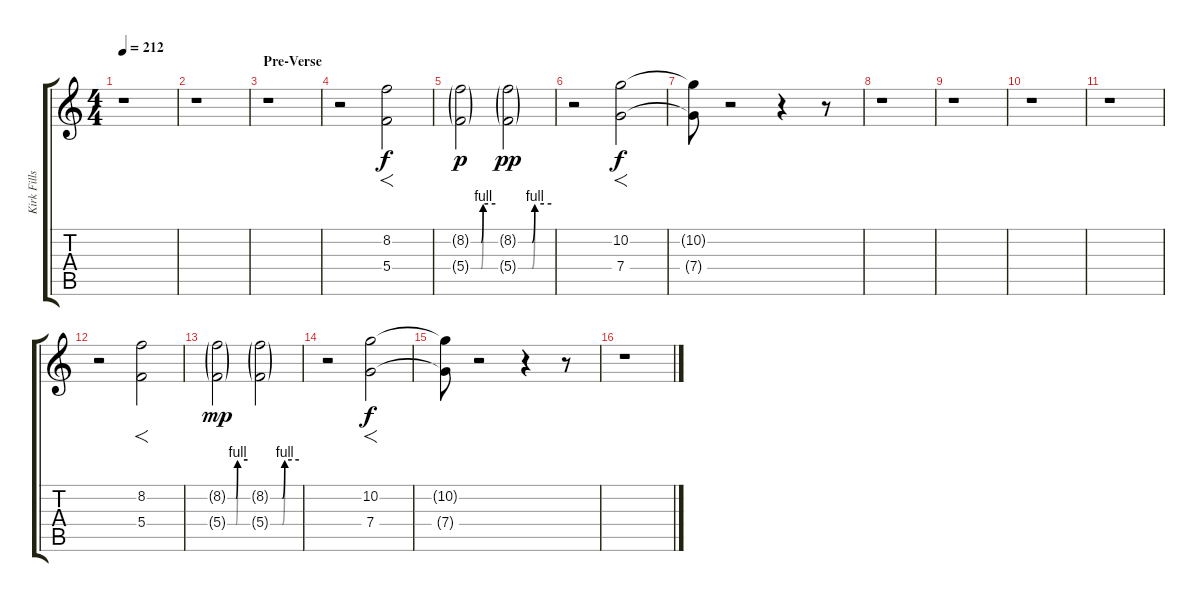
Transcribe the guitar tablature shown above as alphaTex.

\track ("Kirk Fills / Effects" "Kirk Fills") {instrument overdrivenguitar}
\staff {score tabs}
\tuning (D4 A3 F3 C3 G2 C2) {hide}
\ts (4 4)
\tempo 212
\clef g2
\ks c
r.1{dy f} |
r.1 |
\section ("" "Pre-Verse")
r.1 |
r.2 (8.2 5.4).2{f} |
(8.2{be (custom 0 0 25 0 30 4 60 4) g} 5.4{be (custom 0 0 25 0 30 4 60 4) g}).2{dy p} (8.2{be (custom 0 0 25 0 30 4 60 4) g} 5.4{be (custom 0 0 25 0 30 4 60 4) g}).2{dy pp} |
r.2 (10.2 7.4).2{f dy f} |
(10.2{t} 7.4{t}).8 r.2 r.4 r.8 |
r.1 |
r.1 |
r.1 |
r.1 |
r.2 (8.2 5.4).2{f} |
(8.2{be (custom 0 0 25 0 30 4 60 4) g} 5.4{be (custom 0 0 25 0 30 4 60 4) g}).2{dy mp} (8.2{be (custom 0 0 25 0 30 4 60 4) g} 5.4{be (custom 0 0 25 0 30 4 60 4) g}).2 |
r.2 (10.2 7.4).2{f dy f} |
(10.2{t} 7.4{t}).8 r.2 r.4 r.8 |
r.1
